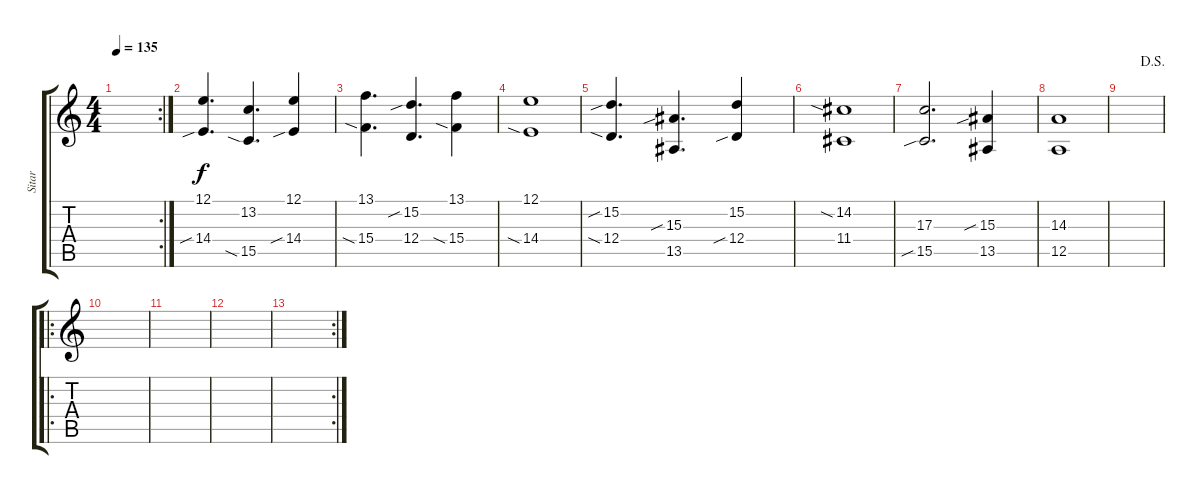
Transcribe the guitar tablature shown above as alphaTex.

\track ("Sitar" "Sitar") {instrument sitar}
\staff {score tabs}
\tuning (E4 B3 G3 D3 A2 E2) {hide}
\rc 2
\ts (4 4)
\tempo 135
\clef g2
\ks c
|
(12.1 14.4{sib}).4{d dy f} (13.2 15.5{sia}).4{d} (12.1 14.4{sib}).4 |
(13.1 15.4{sia}).4{d} (15.2{sib} 12.4).4{d} (13.1 15.4{sia}).4 |
(12.1 14.4{sia}).1 |
(15.2{sib} 12.4{sia}).4{d} (15.3{sib} 13.5).4{d} (15.2 12.4{sib}).4 |
(14.2{sia} 11.4).1 |
(17.3 15.5{sib}).2{d} (15.3{sib} 13.5).4 |
(14.3 12.5).1 |
\jump dalsegno
|
\ro
|
|
|
\rc 2
